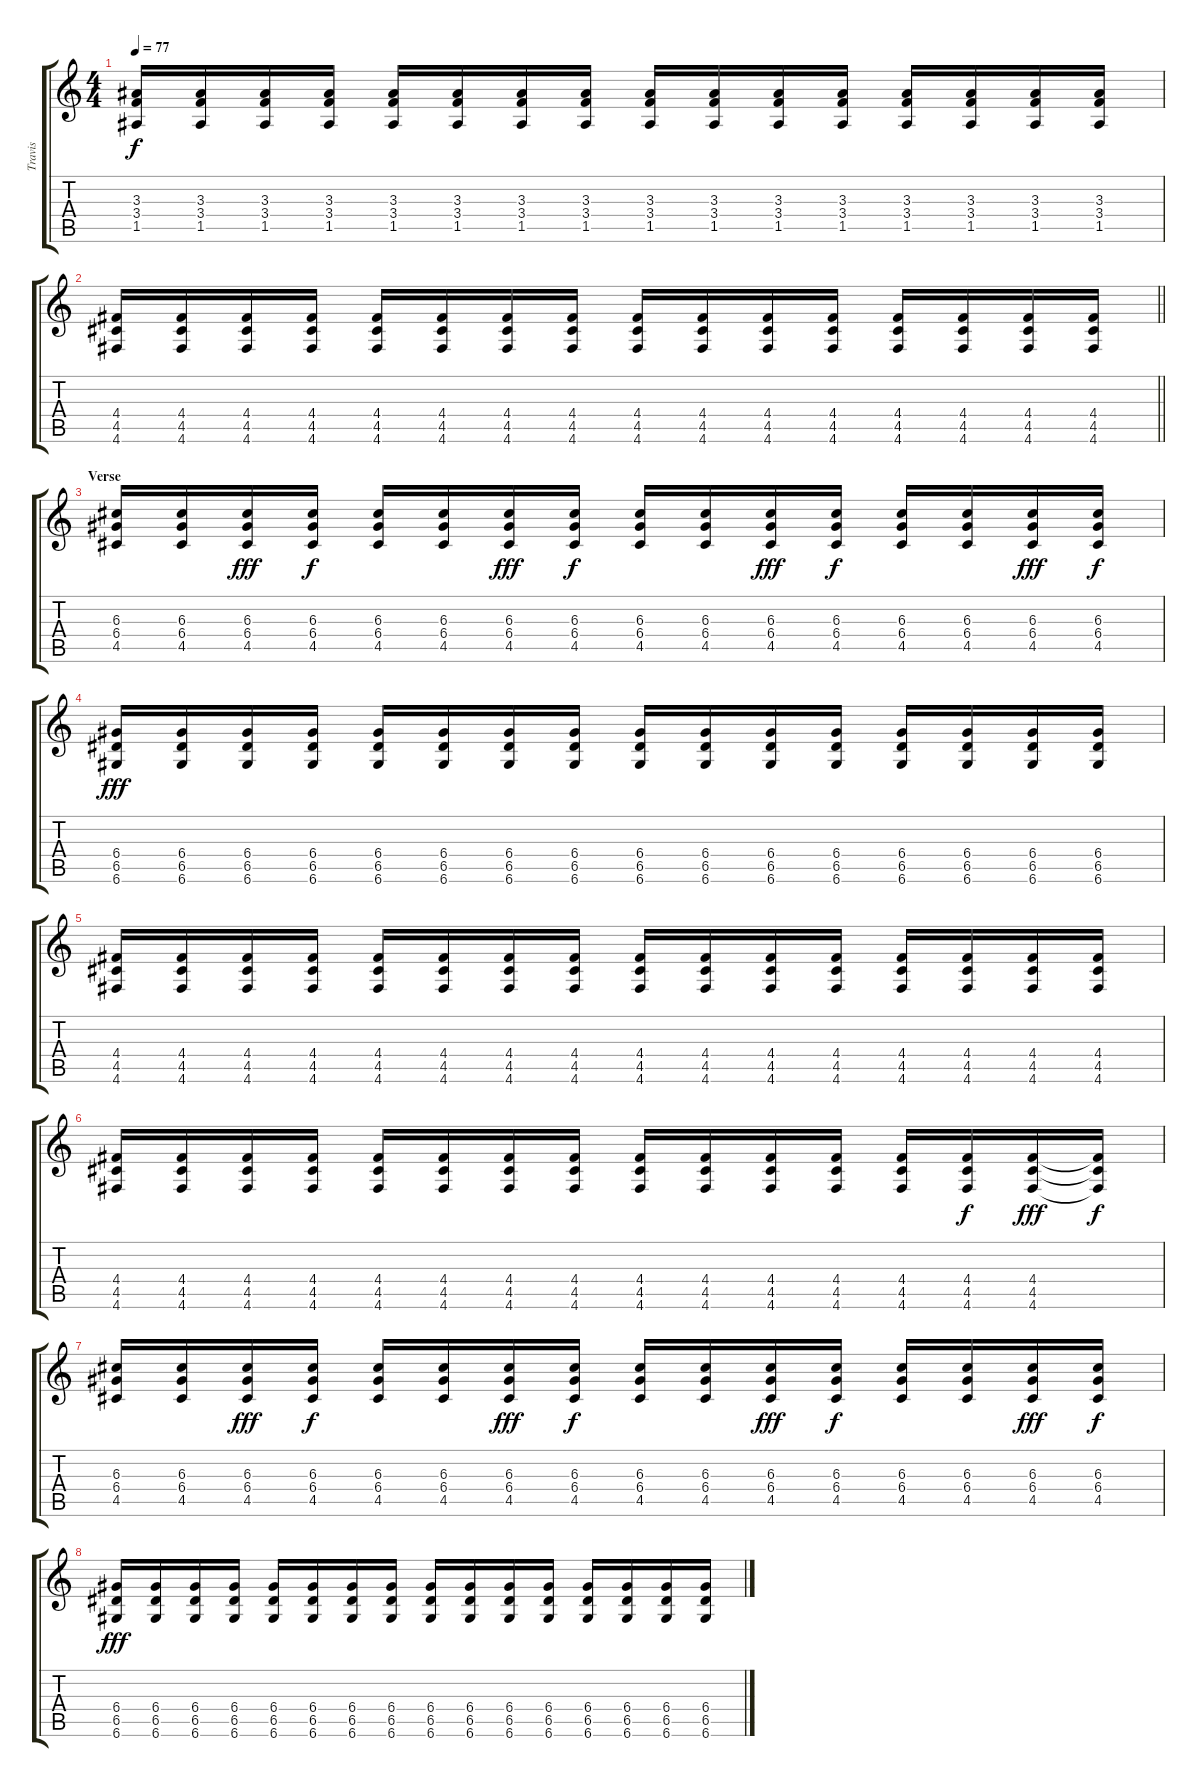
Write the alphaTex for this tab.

\track ("Travis" "Travis") {instrument acousticguitarsteel}
\staff {score tabs}
\tuning (E4 B3 G3 D3 A2 D2) {hide}
\ts (4 4)
\tempo 77
\clef g2
\ks c
(3.3 3.4 1.5).16{dy f} (3.3 3.4 1.5).16 (3.3 3.4 1.5).16 (3.3 3.4 1.5).16 (3.3 3.4 1.5).16 (3.3 3.4 1.5).16 (3.3 3.4 1.5).16 (3.3 3.4 1.5).16 (3.3 3.4 1.5).16 (3.3 3.4 1.5).16 (3.3 3.4 1.5).16 (3.3 3.4 1.5).16 (3.3 3.4 1.5).16 (3.3 3.4 1.5).16 (3.3 3.4 1.5).16 (3.3 3.4 1.5).16 |
\barLineRight lightlight
(4.4 4.5 4.6).16 (4.4 4.5 4.6).16 (4.4 4.5 4.6).16 (4.4 4.5 4.6).16 (4.4 4.5 4.6).16 (4.4 4.5 4.6).16 (4.4 4.5 4.6).16 (4.4 4.5 4.6).16 (4.4 4.5 4.6).16 (4.4 4.5 4.6).16 (4.4 4.5 4.6).16 (4.4 4.5 4.6).16 (4.4 4.5 4.6).16 (4.4 4.5 4.6).16 (4.4 4.5 4.6).16 (4.4 4.5 4.6).16 |
\section ("" "Verse")
(6.3 6.4 4.5).16 (6.3 6.4 4.5).16 (6.3 6.4 4.5).16{dy fff} (6.3 6.4 4.5).16{dy f} (6.3 6.4 4.5).16 (6.3 6.4 4.5).16 (6.3 6.4 4.5).16{dy fff} (6.3 6.4 4.5).16{dy f} (6.3 6.4 4.5).16 (6.3 6.4 4.5).16 (6.3 6.4 4.5).16{dy fff} (6.3 6.4 4.5).16{dy f} (6.3 6.4 4.5).16 (6.3 6.4 4.5).16 (6.3 6.4 4.5).16{dy fff} (6.3 6.4 4.5).16{dy f} |
(6.4 6.5 6.6).16{dy fff} (6.4 6.5 6.6).16 (6.4 6.5 6.6).16 (6.4 6.5 6.6).16 (6.4 6.5 6.6).16 (6.4 6.5 6.6).16 (6.4 6.5 6.6).16 (6.4 6.5 6.6).16 (6.4 6.5 6.6).16 (6.4 6.5 6.6).16 (6.4 6.5 6.6).16 (6.4 6.5 6.6).16 (6.4 6.5 6.6).16 (6.4 6.5 6.6).16 (6.4 6.5 6.6).16 (6.4 6.5 6.6).16 |
(4.4 4.5 4.6).16 (4.4 4.5 4.6).16 (4.4 4.5 4.6).16 (4.4 4.5 4.6).16 (4.4 4.5 4.6).16 (4.4 4.5 4.6).16 (4.4 4.5 4.6).16 (4.4 4.5 4.6).16 (4.4 4.5 4.6).16 (4.4 4.5 4.6).16 (4.4 4.5 4.6).16 (4.4 4.5 4.6).16 (4.4 4.5 4.6).16 (4.4 4.5 4.6).16 (4.4 4.5 4.6).16 (4.4 4.5 4.6).16 |
(4.4 4.5 4.6).16 (4.4 4.5 4.6).16 (4.4 4.5 4.6).16 (4.4 4.5 4.6).16 (4.4 4.5 4.6).16 (4.4 4.5 4.6).16 (4.4 4.5 4.6).16 (4.4 4.5 4.6).16 (4.4 4.5 4.6).16 (4.4 4.5 4.6).16 (4.4 4.5 4.6).16 (4.4 4.5 4.6).16 (4.4 4.5 4.6).16 (4.4 4.5 4.6).16{dy f} (4.4 4.5 4.6).16{dy fff} (4.4{t} 4.5{t} 4.6{t}).16{dy f} |
(6.3 6.4 4.5).16 (6.3 6.4 4.5).16 (6.3 6.4 4.5).16{dy fff} (6.3 6.4 4.5).16{dy f} (6.3 6.4 4.5).16 (6.3 6.4 4.5).16 (6.3 6.4 4.5).16{dy fff} (6.3 6.4 4.5).16{dy f} (6.3 6.4 4.5).16 (6.3 6.4 4.5).16 (6.3 6.4 4.5).16{dy fff} (6.3 6.4 4.5).16{dy f} (6.3 6.4 4.5).16 (6.3 6.4 4.5).16 (6.3 6.4 4.5).16{dy fff} (6.3 6.4 4.5).16{dy f} |
(6.4 6.5 6.6).16{dy fff} (6.4 6.5 6.6).16 (6.4 6.5 6.6).16 (6.4 6.5 6.6).16 (6.4 6.5 6.6).16 (6.4 6.5 6.6).16 (6.4 6.5 6.6).16 (6.4 6.5 6.6).16 (6.4 6.5 6.6).16 (6.4 6.5 6.6).16 (6.4 6.5 6.6).16 (6.4 6.5 6.6).16 (6.4 6.5 6.6).16 (6.4 6.5 6.6).16 (6.4 6.5 6.6).16 (6.4 6.5 6.6).16
